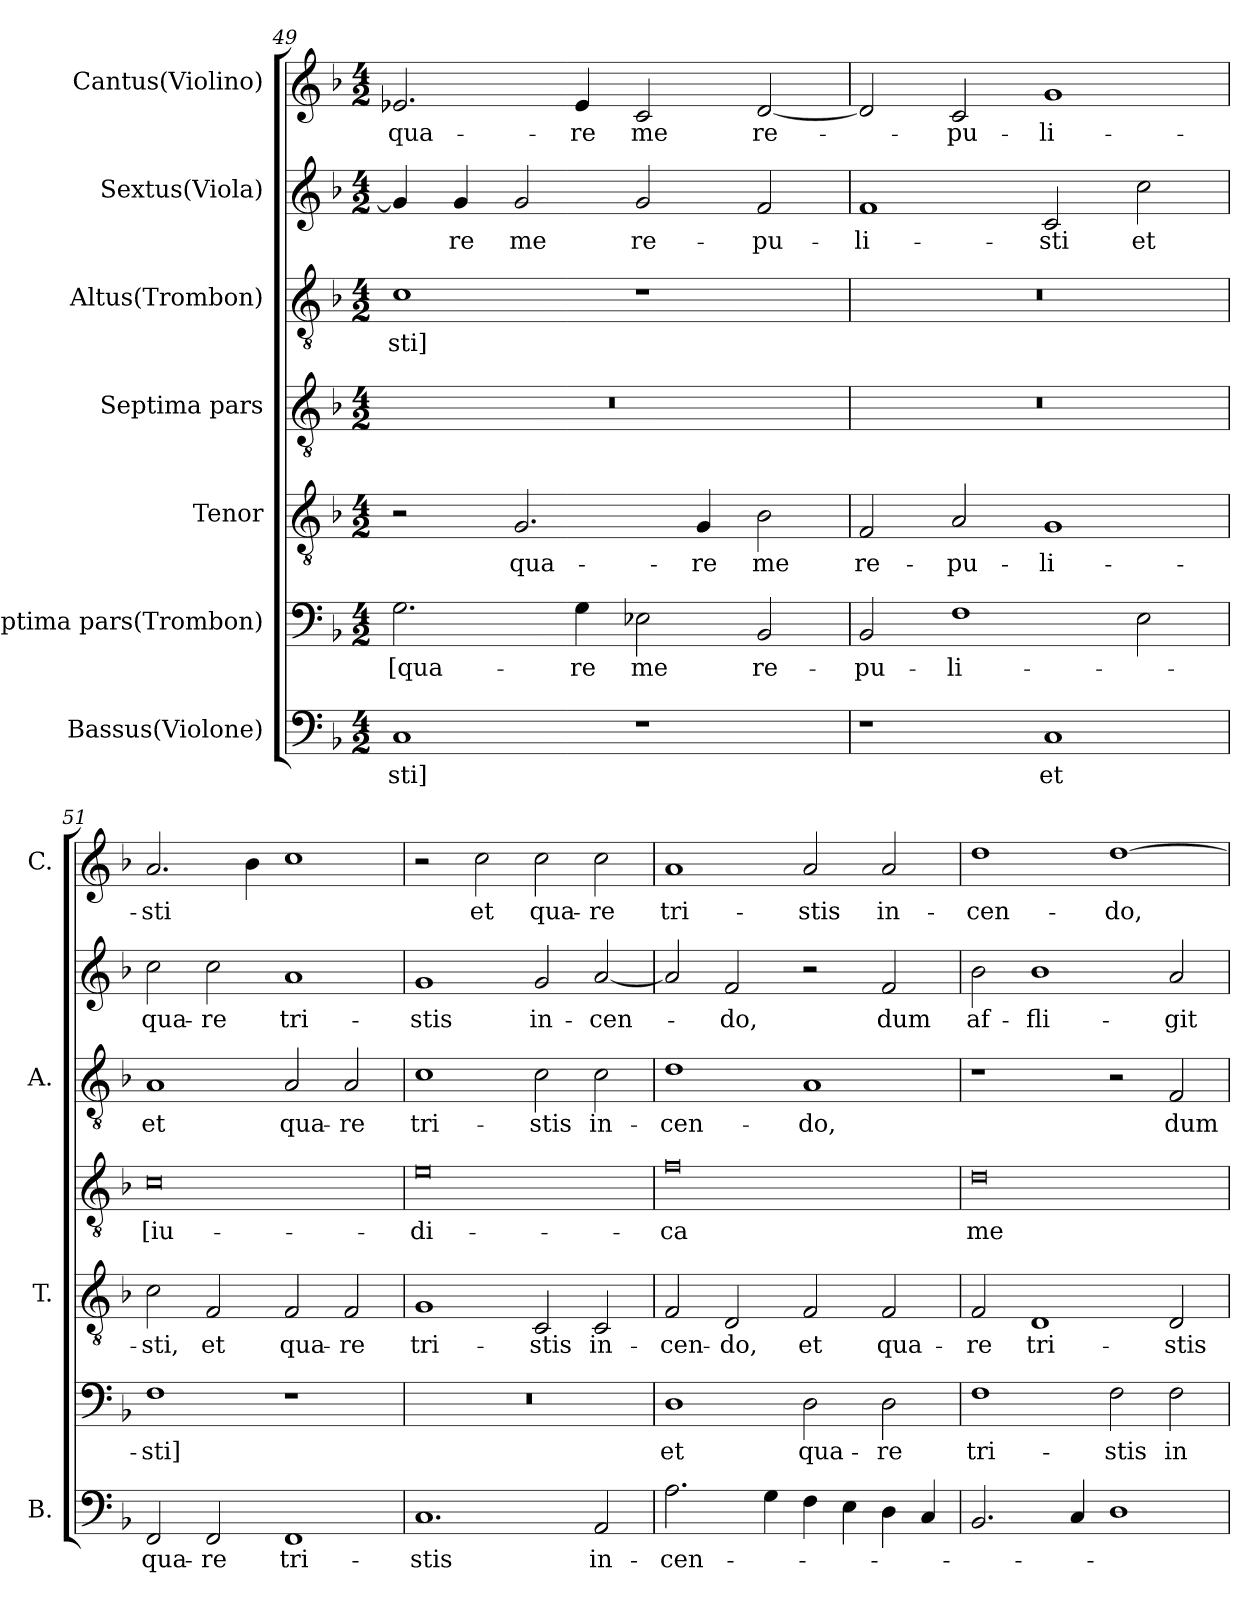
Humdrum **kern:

**kern	**text	**kern	**text	**kern	**text	**kern	**text	**kern	**text	**kern	**text	**kern	**text
*part7	*part7	*part6	*part6	*part5	*part5	*part4	*part4	*part3	*part3	*part2	*part2	*part1	*part1
*staff7	*staff7	*staff6	*staff6	*staff5	*staff5	*staff4	*staff4	*staff3	*staff3	*staff2	*staff2	*staff1	*staff1
*I"Bassus(Violone)	*	*I"Septima pars(Trombon)	*	*I"Tenor	*	*I"Septima pars	*	*I"Altus(Trombon)	*	*I"Sextus(Viola)	*	*I"Cantus(Violino)	*
*I'B.	*	*	*	*I'T.	*	*	*	*I'A.	*	*	*	*I'C.	*
*clefF4	*	*clefF4	*	*clefGv2	*	*clefGv2	*	*clefGv2	*	*clefG2	*	*clefG2	*
*	*	*	*	*ITrd7c12	*	*ITrd7c12	*	*ITrd7c12	*	*	*	*	*
*k[b-]	*	*k[b-]	*	*k[b-]	*	*k[b-]	*	*k[b-]	*	*k[b-]	*	*k[b-]	*
*F:	*	*F:	*	*F:	*	*F:	*	*F:	*	*F:	*	*F:	*
*M4/2	*	*M4/2	*	*M4/2	*	*M4/2	*	*M4/2	*	*M4/2	*	*M4/2	*
=49	=49	=49	=49	=49	=49	=49	=49	=49	=49	=49	=49	=49	=49
!	!LO:LY:b	!	!LO:LY:b	!	!	!LO:N:vis=1	!	!	!LO:LY:b	!	!	!	!LO:LY:b
1C	-sti]	2.G\	[qua-	2r	.	0r	.	1C	-sti]	4g/]	.	2.e-X/	qua-
!	!	!	!	!	!	!	!	!	!	!	!LO:LY:b	!	!
.	.	.	.	.	.	.	.	.	.	4g/	-re	.	.
!	!	!	!	!	!LO:LY:b	!	!	!	!	!	!LO:LY:b	!	!
.	.	.	.	2.GG/	qua-	.	.	.	.	2g/	me	.	.
!	!	!	!LO:LY:b	!	!	!	!	!	!	!	!	!	!LO:LY:b
.	.	4G\	-re	.	.	.	.	.	.	.	.	4e-/	-re
!	!	!	!LO:LY:b	!	!	!	!	!	!	!	!LO:LY:b	!	!LO:LY:b
1r	.	2E-X\	me	.	.	.	.	1r	.	2g/	re-	2c/	me
!	!	!	!	!	!LO:LY:b	!	!	!	!	!	!	!	!
.	.	.	.	4GG/	-re	.	.	.	.	.	.	.	.
!	!	!	!LO:LY:b	!	!LO:LY:b	!	!	!	!	!	!LO:LY:b	!	!LO:LY:b
.	.	2BB-/	re-	2BB-\	me	.	.	.	.	2f/	-pu-	[<2d/	re-
=50	=50	=50	=50	=50	=50	=50	=50	=50	=50	=50	=50	=50	=50
!	!	!	!LO:LY:b	!	!LO:LY:b	!LO:N:vis=1	!	!LO:N:vis=1	!	!	!LO:LY:b	!	!
1r	.	2BB-/	-pu-	2FF/	re-	0r	.	0r	.	1f	-li-	2d/]	.
!	!	!	!LO:LY:b	!	!LO:LY:b	!	!	!	!	!	!	!	!LO:LY:b
.	.	1F	-li-	2AA/	-pu-	.	.	.	.	.	.	2c/	-pu-
!	!LO:LY:b	!	!	!	!LO:LY:b	!	!	!	!	!	!LO:LY:b	!	!LO:LY:b
1C	et	.	.	1GG	-li-	.	.	.	.	2c/	-sti	1g	-li-
!	!	!	!	!	!	!	!	!	!	!	!LO:LY:b	!	!
.	.	2E\	.	.	.	.	.	.	.	2cc\	et	.	.
!!LO:PB:g=z
=51	=51	=51	=51	=51	=51	=51	=51	=51	=51	=51	=51	=51	=51
!	!LO:LY:b	!	!LO:LY:b	!	!LO:LY:b	!	!LO:LY:b	!	!LO:LY:b	!	!LO:LY:b	!	!LO:LY:b
2FF/	qua-	1F	-sti]	2C\	-sti,	0C	[iu-	1AA	et	2cc\	qua-	2.a/	-sti
!	!LO:LY:b	!	!	!	!LO:LY:b	!	!	!	!	!	!LO:LY:b	!	!
2FF/	-re	.	.	2FF/	et	.	.	.	.	2cc\	-re	.	.
.	.	.	.	.	.	.	.	.	.	.	.	4b-\	.
!	!LO:LY:b	!	!	!	!LO:LY:b	!	!	!	!LO:LY:b	!	!LO:LY:b	!	!
1FF	tri-	1r	.	2FF/	qua-	.	.	2AA/	qua-	1a	tri-	1cc	.
!	!	!	!	!	!LO:LY:b	!	!	!	!LO:LY:b	!	!	!	!
.	.	.	.	2FF/	-re	.	.	2AA/	-re	.	.	.	.
=52	=52	=52	=52	=52	=52	=52	=52	=52	=52	=52	=52	=52	=52
!	!LO:LY:b	!LO:N:vis=1	!	!	!LO:LY:b	!	!LO:LY:b	!	!LO:LY:b	!	!LO:LY:b	!	!
1.C	-stis	0r	.	1GG	tri-	0E	-di-	1C	tri-	1g	-stis	2r	.
!	!	!	!	!	!	!	!	!	!	!	!	!	!LO:LY:b
.	.	.	.	.	.	.	.	.	.	.	.	2cc\	et
!	!	!	!	!	!LO:LY:b	!	!	!	!LO:LY:b	!	!LO:LY:b	!	!LO:LY:b
.	.	.	.	2CC/	-stis	.	.	2C\	-stis	2g/	in-	2cc\	qua-
!	!LO:LY:b	!	!	!	!LO:LY:b	!	!	!	!LO:LY:b	!	!LO:LY:b	!	!LO:LY:b
2AA/	in-	.	.	2CC/	in-	.	.	2C\	in-	[<2a/	-cen-	2cc\	-re
=53	=53	=53	=53	=53	=53	=53	=53	=53	=53	=53	=53	=53	=53
!	!LO:LY:b	!	!LO:LY:b	!	!LO:LY:b	!	!LO:LY:b	!	!LO:LY:b	!	!	!	!LO:LY:b
2.A\	-cen-	1D	et	2FF/	-cen-	0F	-ca	1D	-cen-	2a/]	.	1a	tri-
!	!	!	!	!	!LO:LY:b	!	!	!	!	!	!LO:LY:b	!	!
.	.	.	.	2DD/	-do,	.	.	.	.	2f/	-do,	.	.
4G\	.	.	.	.	.	.	.	.	.	.	.	.	.
!	!	!	!LO:LY:b	!	!LO:LY:b	!	!	!	!LO:LY:b	!	!	!	!LO:LY:b
4F\	.	2D\	qua-	2FF/	et	.	.	1AA	-do,	2r	.	2a/	-stis
4E\	.	.	.	.	.	.	.	.	.	.	.	.	.
!	!	!	!LO:LY:b	!	!LO:LY:b	!	!	!	!	!	!LO:LY:b	!	!LO:LY:b
4D\	.	2D\	-re	2FF/	qua-	.	.	.	.	2f/	dum	2a/	in-
4C/	.	.	.	.	.	.	.	.	.	.	.	.	.
=54	=54	=54	=54	=54	=54	=54	=54	=54	=54	=54	=54	=54	=54
!	!	!	!LO:LY:b	!	!LO:LY:b	!	!LO:LY:b	!	!	!	!LO:LY:b	!	!LO:LY:b
2.BB-/	.	1F	tri-	2FF/	-re	0D	me	1r	.	2b-\	af-	1dd	-cen-
!	!	!	!	!	!LO:LY:b	!	!	!	!	!	!LO:LY:b	!	!
.	.	.	.	1DD	tri-	.	.	.	.	1b-	-fli-	.	.
4C/	.	.	.	.	.	.	.	.	.	.	.	.	.
!	!	!	!LO:LY:b	!	!	!	!	!	!	!	!	!	!LO:LY:b
1D	.	2F\	-stis	.	.	.	.	2r	.	.	.	[>1dd	-do,
!	!	!	!LO:LY:b	!	!LO:LY:b	!	!	!	!LO:LY:b	!	!LO:LY:b	!	!
.	.	2F\	in-	2DD/	-stis	.	.	2FF/	dum	2a/	-git	.	.
=	=	=	=	=	=	=	=	=	=	=	=	=	=
*-	*-	*-	*-	*-	*-	*-	*-	*-	*-	*-	*-	*-	*-
